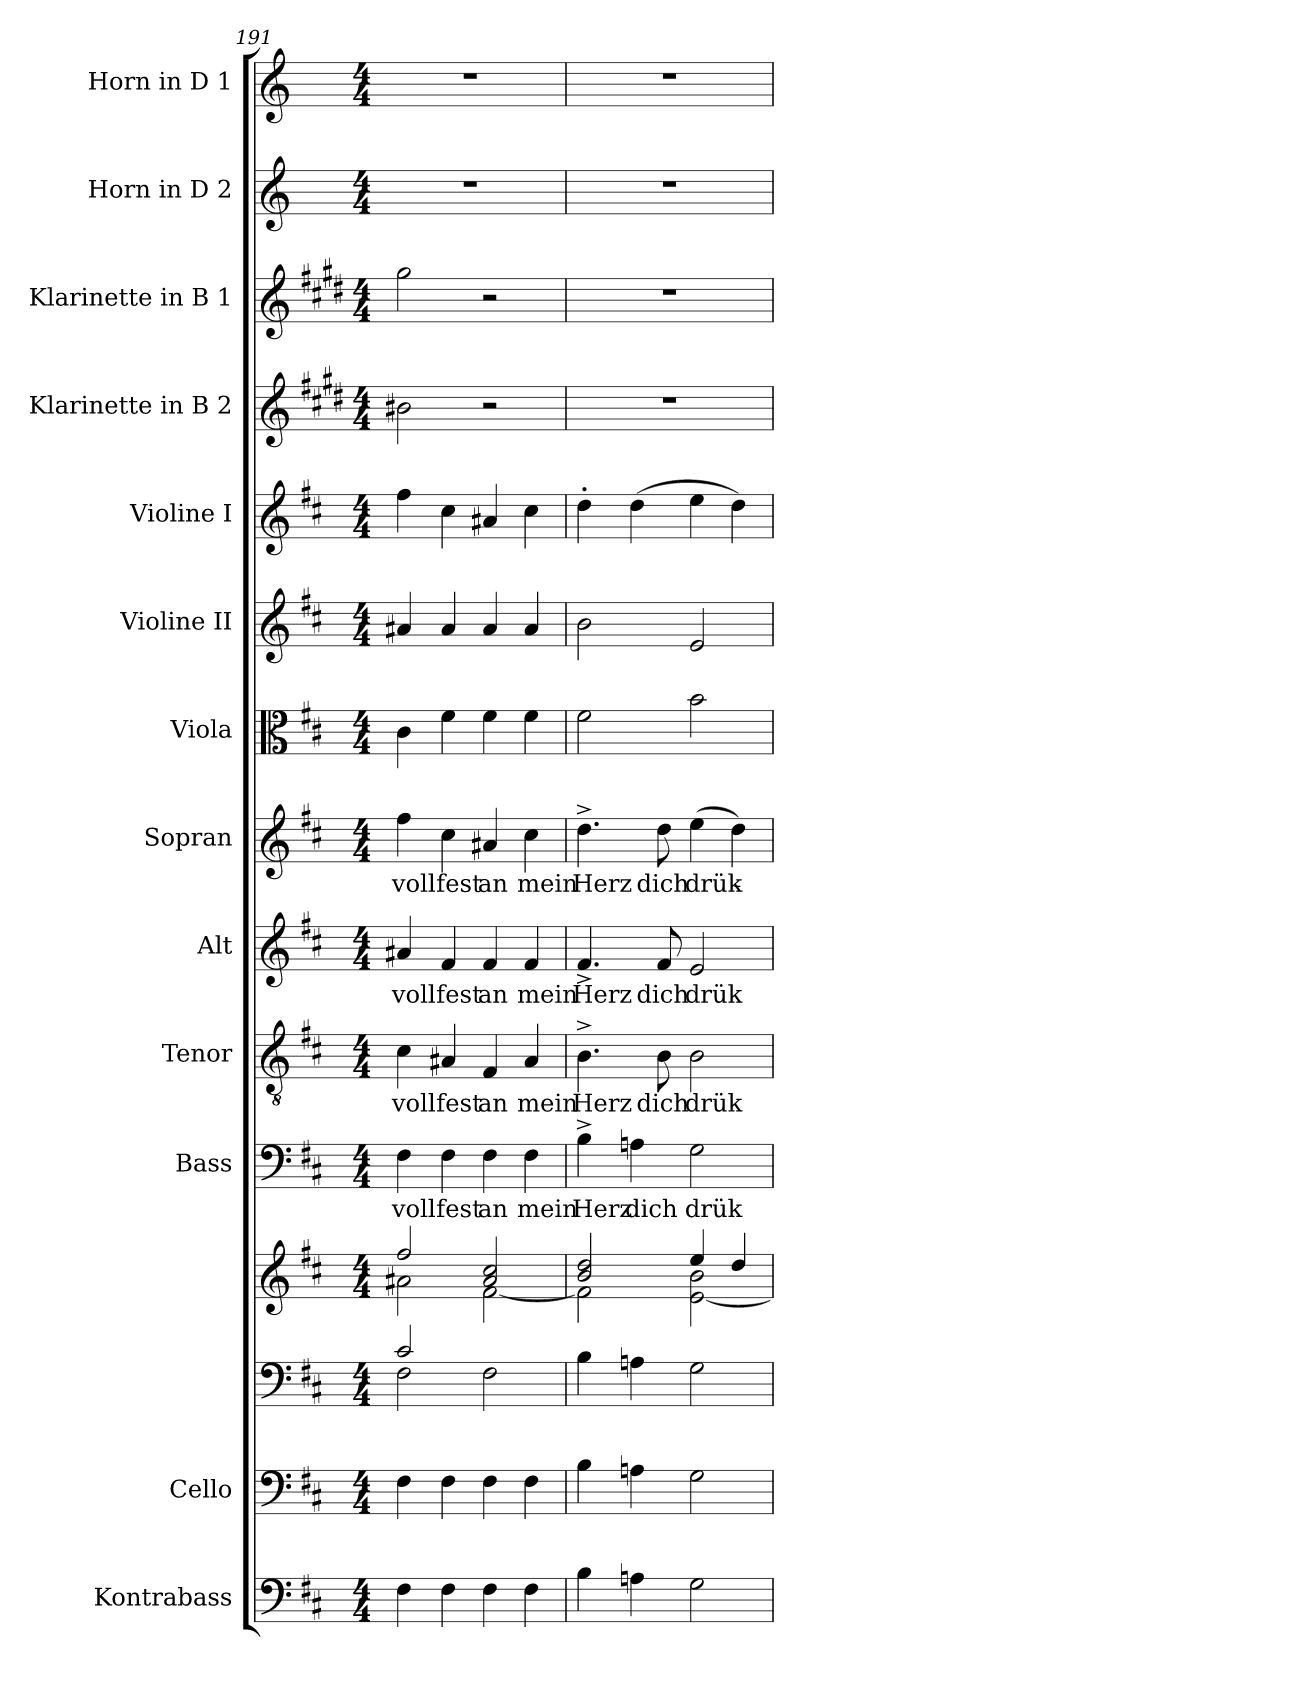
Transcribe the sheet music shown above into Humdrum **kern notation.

**kern	**kern	**kern	**kern	**kern	**text	**kern	**text	**kern	**text	**kern	**text	**kern	**kern	**kern	**kern	**kern	**kern	**kern
*part14	*part13	*part12	*part12	*part11	*part11	*part10	*part10	*part9	*part9	*part8	*part8	*part7	*part6	*part5	*part4	*part3	*part2	*part1
*staff15	*staff14	*staff13	*staff12	*staff11	*staff11	*staff10	*staff10	*staff9	*staff9	*staff8	*staff8	*staff7	*staff6	*staff5	*staff4	*staff3	*staff2	*staff1
*I"Kontrabass	*I"Cello	*	*	*I"Bass	*	*I"Tenor	*	*I"Alt	*	*I"Sopran	*	*I"Viola	*I"Violine II	*I"Violine I	*I"Klarinette in B 2	*I"Klarinette in B 1	*I"Horn in D 2	*I"Horn in D 1
*I'Kb.	*	*	*	*I'B	*	*I'T	*	*I'A	*	*I'S	*	*I'Vla.	*I'Vl. II	*I'Vl. I	*	*	*I'Hrn. 2	*I'Hrn. 1
*clefF4	*clefF4	*clefF4	*clefG2	*clefF4	*	*clefGv2	*	*clefG2	*	*clefG2	*	*clefC3	*clefG2	*clefG2	*clefG2	*clefG2	*clefG2	*clefG2
*ITrd7c12	*	*	*	*	*	*	*	*	*	*	*	*	*	*	*ITrd1c2	*ITrd1c2	*ITrd-1c-2	*ITrd-1c-2
*k[f#c#]	*k[f#c#]	*k[f#c#]	*k[f#c#]	*k[f#c#]	*	*k[f#c#]	*	*k[f#c#]	*	*k[f#c#]	*	*k[f#c#]	*k[f#c#]	*k[f#c#]	*k[f#c#]	*k[f#c#]	*k[f#c#]	*k[f#c#]
*D:	*D:	*D:	*D:	*D:	*	*D:	*	*D:	*	*D:	*	*D:	*D:	*D:	*D:	*D:	*D:	*D:
*M4/4	*M4/4	*M4/4	*M4/4	*M4/4	*	*M4/4	*	*M4/4	*	*M4/4	*	*M4/4	*M4/4	*M4/4	*M4/4	*M4/4	*M4/4	*M4/4
=191	=191	=191	=191	=191	=191	=191	=191	=191	=191	=191	=191	=191	=191	=191	=191	=191	=191	=191
*	*	*^	*^	*	*	*	*	*	*	*	*	*	*	*	*	*	*	*
!	!	!	!	!	!	!	!LO:LY:b	!	!LO:LY:b	!	!LO:LY:b	!	!LO:LY:b	!	!	!	!	!	!	!
4FF#\	4F#\	2c#/	2F#\	2ff#/	2a#X\	4F#\	-voll	4c#\	-voll	4a#X/	-voll	4ff#\	-voll	4c#\	4a#X/	4ff#\	2a#X\	2ff#\	1r	1r
!	!	!	!	!	!	!	!LO:LY:b	!	!LO:LY:b	!	!LO:LY:b	!	!LO:LY:b	!	!	!	!	!	!	!
4FF#\	4F#\	.	.	.	.	4F#\	fest	4A#X/	fest	4f#/	fest	4cc#\	fest	4f#\	4a#/	4cc#\	.	.	.	.
!	!	!	!	!	!	!	!LO:LY:b	!	!LO:LY:b	!	!LO:LY:b	!	!LO:LY:b	!	!	!	!	!	!	!
4FF#\	4F#\	2ryy	2F#\	2a#/ 2cc#/	[<2f#\	4F#\	an	4F#/	an	4f#/	an	4a#X/	an	4f#\	4a#/	4a#X/	2r	2r	.	.
!	!	!	!	!	!	!	!LO:LY:b	!	!LO:LY:b	!	!LO:LY:b	!	!LO:LY:b	!	!	!	!	!	!	!
4FF#\	4F#\	.	.	.	.	4F#\	mein	4A#/	mein	4f#/	mein	4cc#\	mein	4f#\	4a#/	4cc#\	.	.	.	.
*	*	*v	*v	*	*	*	*	*	*	*	*	*	*	*	*	*	*	*	*	*
=192	=192	=192	=192	=192	=192	=192	=192	=192	=192	=192	=192	=192	=192	=192	=192	=192	=192	=192	=192
!	!	!	!	!	!	!LO:LY:b	!	!LO:LY:b	!	!LO:LY:b	!	!LO:LY:b	!	!	!	!	!	!	!
4BB\	4B\	4B\	2b/ 2dd/	2f#\]	4B^>\	Herz	4.B^>\	Herz	4.f#^>/	Herz	4.dd^>\	Herz	2f#\	2b\	4dd'>\	1r	1r	1r	1r
!	!	!	!	!	!	!LO:LY:b	!	!	!	!	!	!	!	!	!	!	!	!	!
4AAn\	4An\	4An\	.	.	4An\	dich	.	.	.	.	.	.	.	.	(>4dd\	.	.	.	.
!	!	!	!	!	!	!	!	!LO:LY:b	!	!LO:LY:b	!	!LO:LY:b	!	!	!	!	!	!	!
.	.	.	.	.	.	.	8B\	dich	8f#/	dich	8dd\	dich	.	.	.	.	.	.	.
!	!	!	!	!	!	!LO:LY:b	!	!LO:LY:b	!	!LO:LY:b	!	!LO:LY:b	!	!	!	!	!	!	!
2GG\	2G\	2G\	4ee/	[<2e\ 2b\	2G\	drük-	2B\	drük-	2e/	drük-	(>4ee\	drük-	2b\	2e/	4ee\	.	.	.	.
.	.	.	4dd/	.	.	.	.	.	.	.	4dd\)	.	.	.	4dd\)	.	.	.	.
*	*	*	*v	*v	*	*	*	*	*	*	*	*	*	*	*	*	*	*	*
=	=	=	=	=	=	=	=	=	=	=	=	=	=	=	=	=	=	=
*-	*-	*-	*-	*-	*-	*-	*-	*-	*-	*-	*-	*-	*-	*-	*-	*-	*-	*-
